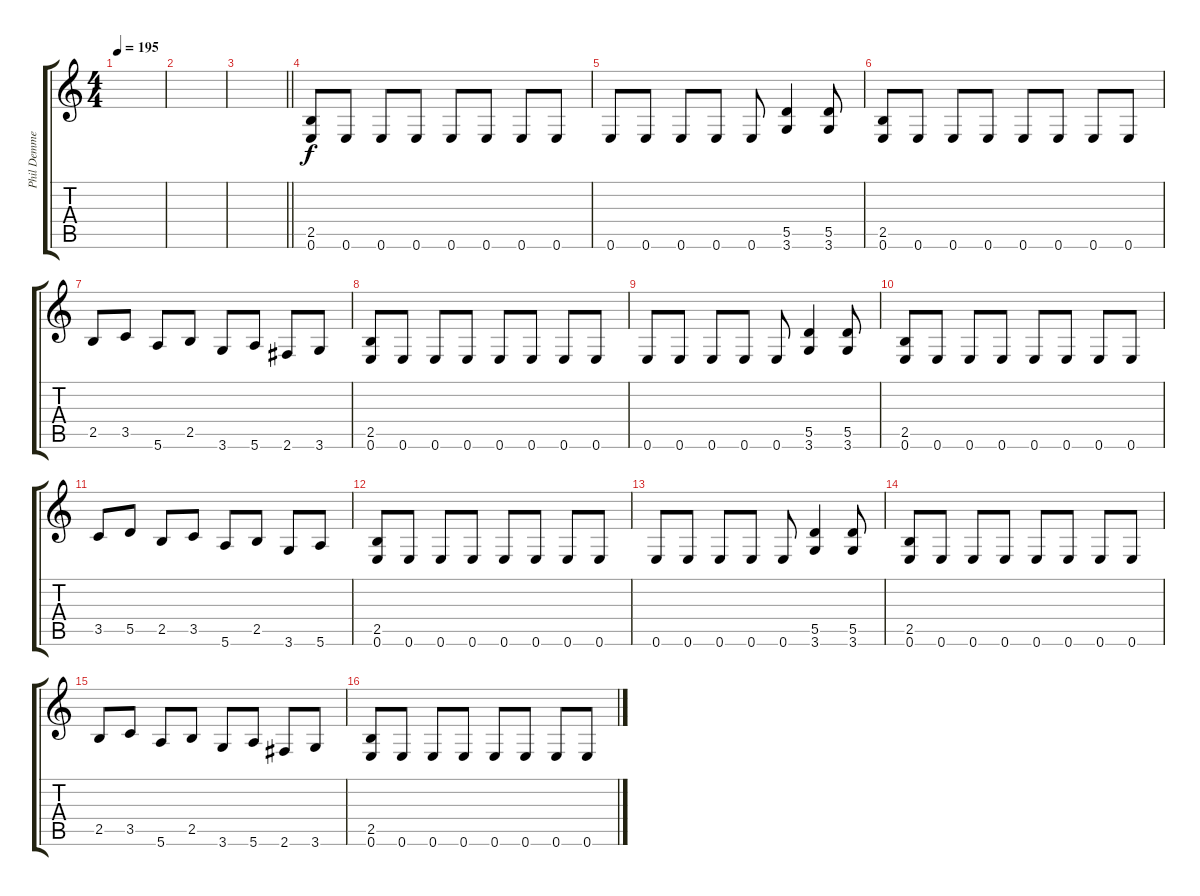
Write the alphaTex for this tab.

\track ("Phil Demmel" "Phil Demme") {instrument distortionguitar}
\staff {score tabs}
\tuning (E4 B3 G3 D3 A2 E2) {hide}
\ts (4 4)
\tempo 195
\clef g2
\ks c
|
|
\barLineRight lightlight
|
(2.5 0.6).8 0.6.8 0.6.8 0.6.8 0.6.8 0.6.8 0.6.8 0.6.8 |
0.6.8 0.6.8 0.6.8 0.6.8 0.6.8 (5.5 3.6).4 (5.5 3.6).8 |
(2.5 0.6).8 0.6.8 0.6.8 0.6.8 0.6.8 0.6.8 0.6.8 0.6.8 |
2.5.8 3.5.8 5.6.8 2.5.8 3.6.8 5.6.8 2.6.8 3.6.8 |
(2.5 0.6).8 0.6.8 0.6.8 0.6.8 0.6.8 0.6.8 0.6.8 0.6.8 |
0.6.8 0.6.8 0.6.8 0.6.8 0.6.8 (5.5 3.6).4 (5.5 3.6).8 |
(2.5 0.6).8 0.6.8 0.6.8 0.6.8 0.6.8 0.6.8 0.6.8 0.6.8 |
3.5.8 5.5.8 2.5.8 3.5.8 5.6.8 2.5.8 3.6.8 5.6.8 |
(2.5 0.6).8 0.6.8 0.6.8 0.6.8 0.6.8 0.6.8 0.6.8 0.6.8 |
0.6.8 0.6.8 0.6.8 0.6.8 0.6.8 (5.5 3.6).4 (5.5 3.6).8 |
(2.5 0.6).8 0.6.8 0.6.8 0.6.8 0.6.8 0.6.8 0.6.8 0.6.8 |
2.5.8 3.5.8 5.6.8 2.5.8 3.6.8 5.6.8 2.6.8 3.6.8 |
(2.5 0.6).8 0.6.8 0.6.8 0.6.8 0.6.8 0.6.8 0.6.8 0.6.8
